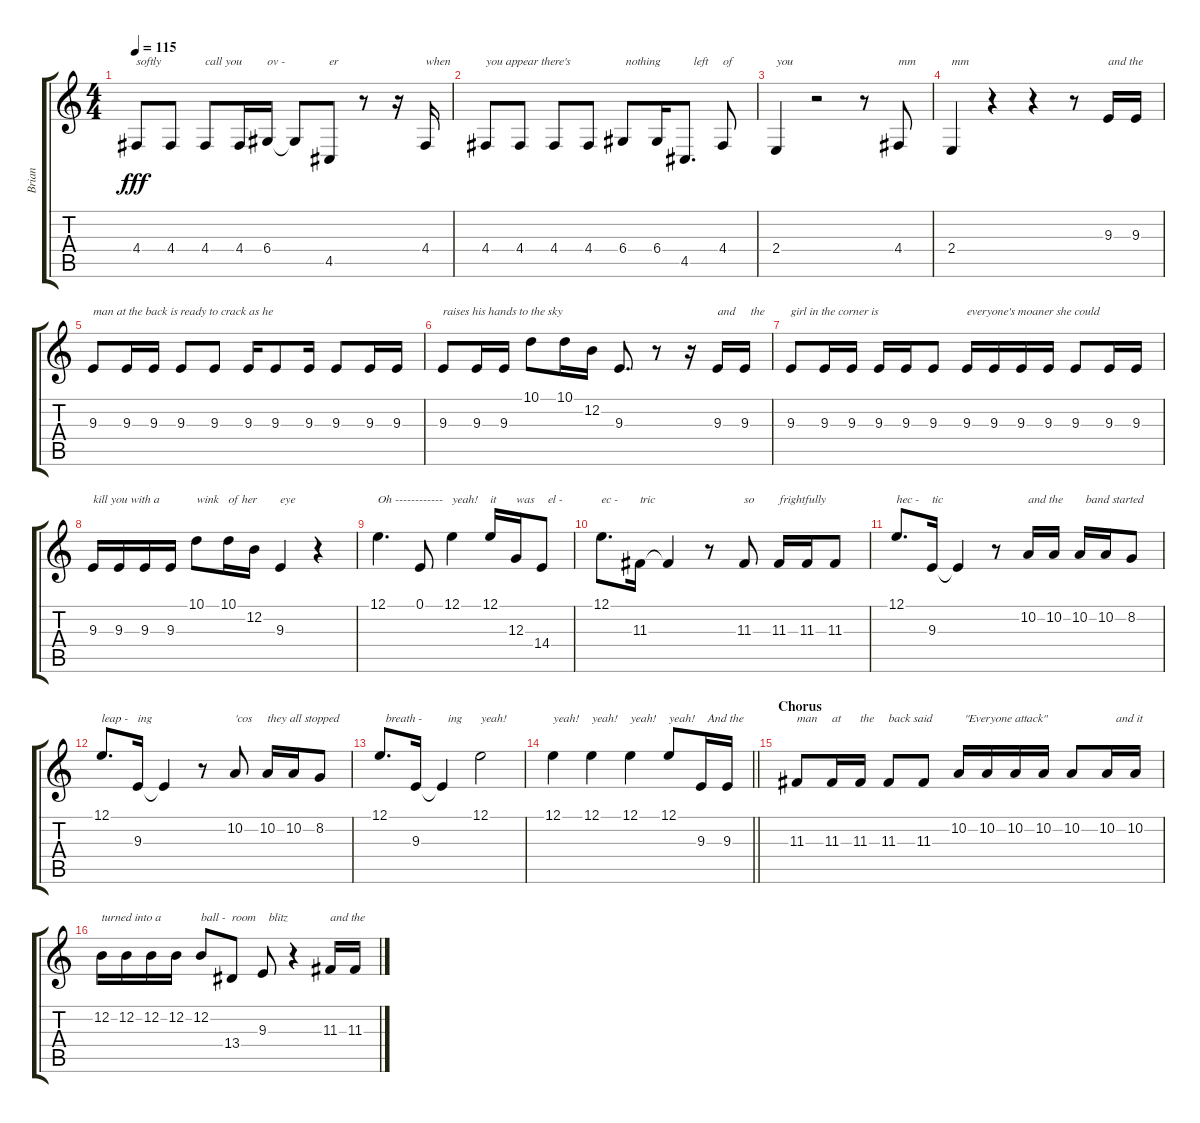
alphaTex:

\track ("Brian" "Brian") {instrument lead2sawtooth}
\staff {score tabs}
\tuning (E4 B3 G3 D3 A2 E2) {hide}
\ts (4 4)
\tempo 115
\clef g2
\ks c
4.4.8{txt "softly" dy fff} 4.4.8{txt " "} 4.4.8{txt "call you"} 4.4.16{txt " "} 6.4.16{txt "ov -"} 6.4{t}.8{txt " "} 4.5.8{txt "er"} r.8 r.16 4.4.16{txt "when"} |
4.4.8{txt "you appear there's"} 4.4.8{txt " "} 4.4.8{txt " "} 4.4.8{txt " "} 6.4.8{txt " nothing"} 6.4.16{txt " "} 4.5.8{d txt "   left "} 4.4.8{txt "of"} |
2.4.4{txt "you"} r.2 r.8 4.4.8{txt "mm"} |
2.4.4{txt "mm"} r.4 r.4 r.8 9.3.16{txt "and the"} 9.3.16{txt " "} |
9.3.8{txt "man at the back is ready to crack as he"} 9.3.16{txt " "} 9.3.16{txt " "} 9.3.8{txt " "} 9.3.8{txt " "} 9.3.16{txt " "} 9.3.8{txt " "} 9.3.16{txt " "} 9.3.8{txt " "} 9.3.16{txt " "} 9.3.16{txt " "} |
9.3.8{txt "raises his hands to the sky"} 9.3.16{txt " "} 9.3.16{txt " "} 10.1.8{txt " "} 10.1.16{txt " "} 12.2.16{txt " "} 9.3.8{d txt " "} r.8 r.16 9.3.16{txt "and"} 9.3.16{txt "  the"} |
9.3.8{txt "girl in the corner is "} 9.3.16{txt " "} 9.3.16{txt " "} 9.3.16{txt " "} 9.3.16{txt " "} 9.3.8{txt " "} 9.3.16{txt "everyone's moaner she could"} 9.3.16{txt " "} 9.3.16{txt " "} 9.3.16{txt " "} 9.3.8{txt " "} 9.3.16{txt " "} 9.3.16{txt " "} |
9.3.16{txt "kill you with a"} 9.3.16{txt " "} 9.3.16{txt " "} 9.3.16 10.1.8{txt "wink"} 10.1.16{txt "of her"} 12.2.16 9.3.4{txt "eye"} r.4 |
12.1.4{d txt "Oh ------------"} 0.1.8 12.1.4{txt "yeah!"} 12.1.16{txt "it"} 12.3.16{txt "was"} 14.4.8{txt "  el -"} |
12.1.8{d txt "ec -"} 11.3.16{txt "tric"} 11.3{t}.4{txt " "} r.8 11.3.8{txt "so"} 11.3.16{txt "frightfully"} 11.3.16{txt " "} 11.3.8{txt " "} |
12.1.8{d txt "hec -"} 9.3.16{txt "tic"} 9.3{t}.4 r.8 10.2.16{txt "and the"} 10.2.16{txt " "} 10.2.16{txt "  band started"} 10.2.16{txt " "} 8.2.8{txt " "} |
12.1.8{d txt "leap -"} 9.3.16{txt "ing"} 9.3{t}.4 r.8 10.2.8{txt "'cos"} 10.2.16{txt "they all stopped"} 10.2.16{txt " "} 8.2.8{txt " "} |
12.1.8{d txt "  breath -"} 9.3.16 9.3{t}.4{txt "  ing"} 12.1.2{txt "yeah!"} |
\barLineRight lightlight
12.1.4{txt "yeah!"} 12.1.4{txt "yeah!"} 12.1.4{txt "yeah!"} 12.1.8{txt "yeah!"} 9.3.16{txt "  And the"} 9.3.16{txt " "} |
\section ("" "Chorus")
11.3.8{txt "man"} 11.3.16{txt "at"} 11.3.16{txt "the"} 11.3.8{txt "back said"} 11.3.8 10.2.16{txt "  \"Everyone attack\""} 10.2.16{txt " "} 10.2.16{txt " "} 10.2.16{txt " "} 10.2.8{txt " "} 10.2.16{txt "   and it"} 10.2.16{txt " "} |
12.2.16{txt "turned into a"} 12.2.16{txt " "} 12.2.16{txt " "} 12.2.16{txt " "} 12.2.8{txt "ball -"} 13.4.8{txt "room"} 9.3.8{txt "  blitz"} r.4 11.3.16{txt "and the"} 11.3.16{txt " "}
